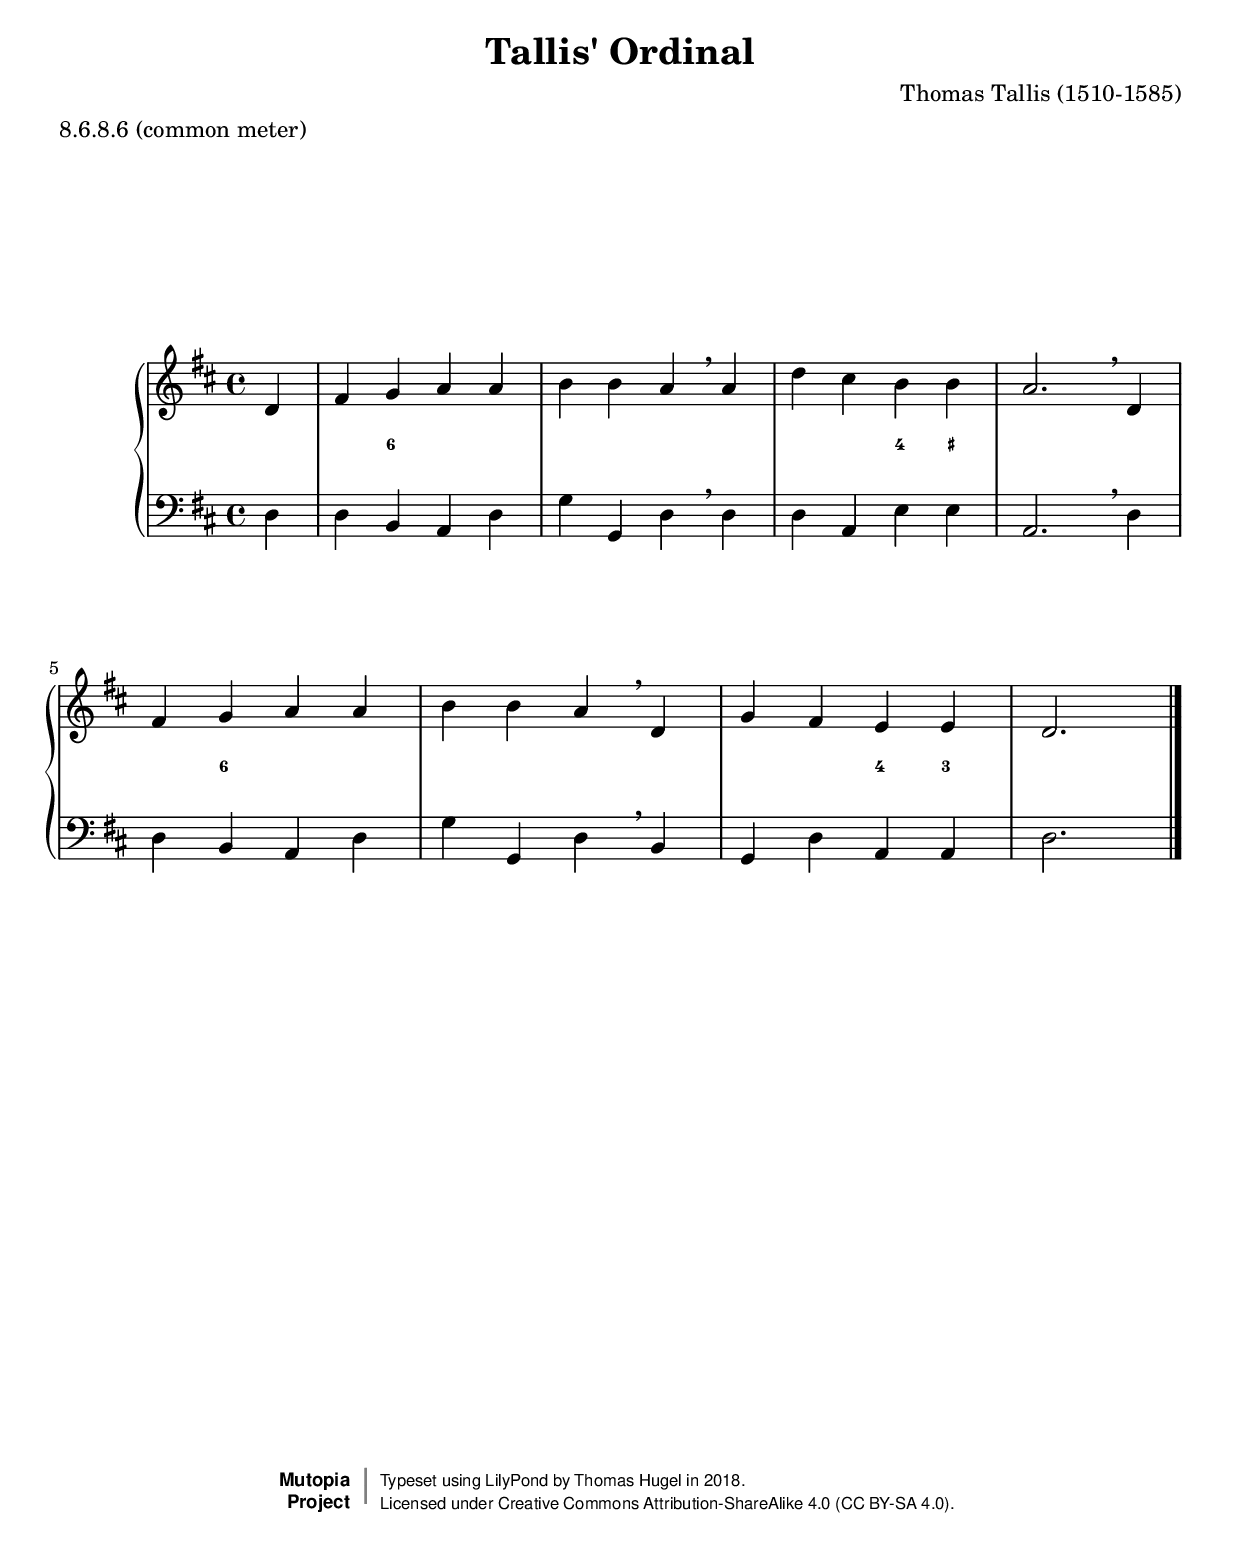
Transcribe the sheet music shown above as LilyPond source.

\version "2.19.82"
\paper {
    markup-system-spacing =
    #'((basic-distance . 12) 
       (minimum-distance . 8)
       (padding . 1)
       (stretchability . 10)) % default 60
    system-system-spacing =
    #'((basic-distance . 12) 
       (minimum-distance . 8)
       (padding . 1)
       (stretchability . 3)) % default 60
}


\header {
    title = "Tallis' Ordinal"
    composer = "Thomas Tallis (1510-1585)"
    %opus = "Opus 0"
    %piece = "Left-aligned header"
    date = "1567"
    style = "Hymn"
    meter = "8.6.8.6 (common meter)"
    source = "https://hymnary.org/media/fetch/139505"

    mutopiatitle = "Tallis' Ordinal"
    %mutopiaopus = "Op.0"
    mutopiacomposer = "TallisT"
    %--A list of instruments can be found at http://www.mutopiaproject.org/browse.html#byInstrument
    %--Multiple instruments are separated by a comma
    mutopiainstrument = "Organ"
}
global = {
  \key d \major
  \time 4/4
}

upperStaff = \relative c' {
  \partial 4 d4 |
  fis g a a |
  b b a \breathe a |
  d cis b b |
  a2. \breathe d,4 | \octaveCheck d'
  fis g a a |
  b b a \breathe d, |
  g fis e e |
  d2. \bar "|." \barNumberCheck #8
}

figs = \figuremode {
  <_>4 |
  <_> <6> <_> <_> |
  <_> <_> <_> <_> |
  <_> <_> <4> <_+> |
  <_>2. <_>4 |
  <_> <6> <_> <_> |
  <_> <_> <_> <_> |
  <_> <_> <4> <3> |
  <_>2. \barNumberCheck #8
}

lowerStaff = \relative c {
  \partial 4 d4 |
  d b a d |
  g g, d' \breathe d |
  d a e' e |
  a,2. \breathe d4 | \octaveCheck d
  d b a d |
  g g, d' \breathe b |
  g d' a a |
  d2. \bar "|." \barNumberCheck #8
}%---------------------------------------------------------------------
%--Paper-size setting must be commented out or deleted upon submission.
%--LilyPond engraves to paper size A4 by default.
%--Uncomment the setting below to validate your typesetting
%--in "letter" sizing.
%--Mutopia publishes both A4 and letter-sized versions.
%---------------------------------------------------------------------
% #(set-default-paper-size "letter")

%--Default staff size is 20
#(set-global-staff-size 20)

\paper {
    top-margin = 8\mm                              %-minimum: 8 mm
    top-markup-spacing.basic-distance = #6         %-dist. from bottom of top margin to the first markup/title
    top-system-spacing.basic-distance = #12        %-dist. from top margin to system in pages with no titles
    last-bottom-spacing.padding = #2               %-min #1.5 -pads music from copyright block 
    ragged-bottom = ##f
    ragged-last-bottom = ##f
}



%-------Typeset music and generate midi


\layout {
  \context {
    \PianoStaff \override VerticalAxisGroup.staff-staff-spacing = % .basic-distance = #50
      #'((basic-distance . 2) 
         (minimum-distance . 2)
         (padding . 1)
         (stretchability . 5)) % default 60
  }
  \context {
    \FiguredBass \override VerticalAxisGroup.staff-affinity = #CENTER
  }
  
}

\score {
    \context PianoStaff  <<
        \set PianoStaff.midiInstrument = "church organ"
        \new Staff { \clef treble \global \upperStaff }
        \new FiguredBass { \figs }
        \new Staff { \clef bass \global \lowerStaff }
    >>
    \layout{}
    \midi  { \tempo 4 = 42 }
}
%---------------------------------------------------------------------
%--Refer to http://www.mutopiaproject.org/contribute.html
%--for usage and possible values for header variables.
%---------------------------------------------------------------------
\header {
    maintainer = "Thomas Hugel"
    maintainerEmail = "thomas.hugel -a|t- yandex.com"
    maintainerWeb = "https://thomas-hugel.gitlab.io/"
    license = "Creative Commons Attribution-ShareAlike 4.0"
    year = "2018"

    % Footer, tagline, and copyright blocks are included here for reference
    % and spacing purposes only.  There's no need to change these.
    % These blocks will be overridden by Mutopia during the publishing process.
    % footer = "Mutopia-2018"
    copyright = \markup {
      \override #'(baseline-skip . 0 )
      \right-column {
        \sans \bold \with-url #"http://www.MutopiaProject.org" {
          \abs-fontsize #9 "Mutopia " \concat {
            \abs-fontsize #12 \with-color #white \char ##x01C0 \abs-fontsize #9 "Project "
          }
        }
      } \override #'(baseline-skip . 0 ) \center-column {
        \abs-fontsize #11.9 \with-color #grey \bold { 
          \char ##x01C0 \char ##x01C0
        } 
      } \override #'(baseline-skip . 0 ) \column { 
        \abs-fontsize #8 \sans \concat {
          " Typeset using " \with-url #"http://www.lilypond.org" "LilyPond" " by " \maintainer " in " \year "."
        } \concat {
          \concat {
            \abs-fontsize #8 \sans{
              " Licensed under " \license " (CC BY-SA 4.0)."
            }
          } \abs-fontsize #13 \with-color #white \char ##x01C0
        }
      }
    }
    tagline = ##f
}